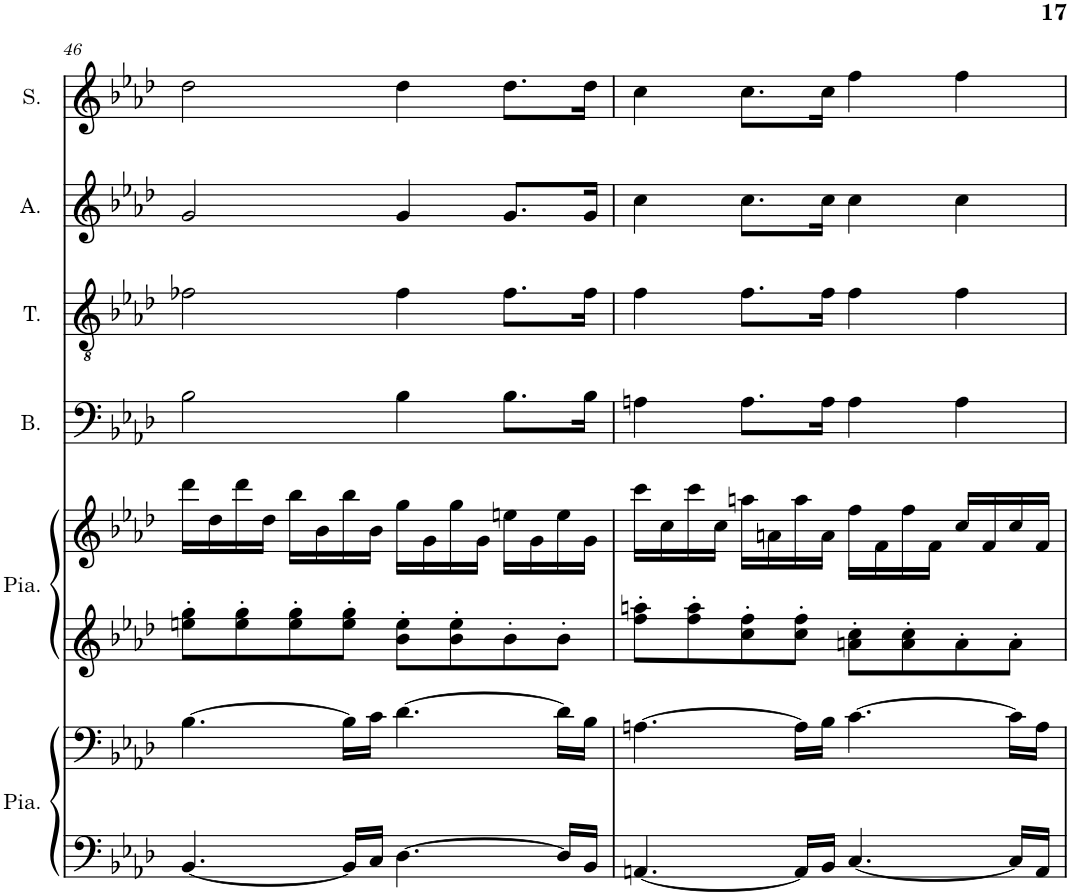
**kern	**kern	**kern	**kern	**kern	**kern	**kern	**kern
*part6	*part6	*part5	*part5	*part4	*part3	*part2	*part1
*staff8	*staff7	*staff6	*staff5	*staff4	*staff3	*staff2	*staff1
*I"Piano, main gauche	*	*I"Piano, main droite	*	*I"Basse	*I"Ténor	*I"Alto	*I"Soprano
*I'Pia.	*	*I'Pia.	*	*I'B.	*I'T.	*I'A.	*I'S.
!!LO:PB:g=z
*clefF4	*clefG2	*clefG2	*clefG2	*clefF4	*clefGv2	*clefG2	*clefG2
*k[b-e-a-d-]	*k[b-e-a-d-]	*k[b-e-a-d-]	*k[b-e-a-d-]	*k[b-e-a-d-]	*k[b-e-a-d-]	*k[b-e-a-d-]	*k[b-e-a-d-]
*M4/4	*M4/4	*M4/4	*M4/4	*M4/4	*M4/4	*M4/4	*M4/4
=46	=46	=46	=46	=46	=46	=46	=46
[4.BB-/	[4.B-\	8een\' 8gg\'L	16ddd-\LL	2B-\	2f-X\	2g/	2dd-\
.	.	.	16dd-\	.	.	.	.
.	.	8ee\' 8gg\'	16ddd-\	.	.	.	.
.	.	.	16dd-\JJ	.	.	.	.
.	.	8ee\' 8gg\'	16bb-\LL	.	.	.	.
.	.	.	16b-\	.	.	.	.
16BB-/LL]	16B-\LL]	8ee\' 8gg\'J	16bb-\	.	.	.	.
16C/JJ	16c\JJ	.	16b-\JJ	.	.	.	.
[4.D-\	[4.d-\	8b-\' 8ee\'L	16gg\LL	4B-\	4f-\	4g/	4dd-\
.	.	.	16g\	.	.	.	.
.	.	8b-\' 8ee\'	16gg\	.	.	.	.
.	.	.	16g\JJ	.	.	.	.
.	.	8b-'\	16een\LL	8.B-\L	8.f-\L	8.g/L	8.dd-\L
.	.	.	16g\	.	.	.	.
16D-/LL]	16d-\LL]	8b-'\J	16ee\	.	.	.	.
16BB-/JJ	16B-\JJ	.	16g\JJ	16B-\Jk	16f-\Jk	16g/Jk	16dd-\Jk
=47	=47	=47	=47	=47	=47	=47	=47
[4.AAn/	[4.An\	8ff\' 8aan\'L	16ccc\LL	4An\	4f\	4cc\	4cc\
.	.	.	16cc\	.	.	.	.
.	.	8ff\' 8aa\'	16ccc\	.	.	.	.
.	.	.	16cc\JJ	.	.	.	.
.	.	8cc\' 8ff\'	16aan\LL	8.A\L	8.f\L	8.cc\L	8.cc\L
.	.	.	16an\	.	.	.	.
16AA/LL]	16A\LL]	8cc\' 8ff\'J	16aa\	.	.	.	.
16BB-/JJ	16B-\JJ	.	16a\JJ	16A\Jk	16f\Jk	16cc\Jk	16cc\Jk
[4.C/	[4.c\	8an\' 8cc\'L	16ff\LL	4A\	4f\	4cc\	4ff\
.	.	.	16f\	.	.	.	.
.	.	8a\' 8cc\'	16ff\	.	.	.	.
.	.	.	16f\JJ	.	.	.	.
.	.	8a'\	16cc/LL	4A\	4f\	4cc\	4ff\
.	.	.	16f/	.	.	.	.
16C/LL]	16c\LL]	8a'\J	16cc/	.	.	.	.
16AA/JJ	16A\JJ	.	16f/JJ	.	.	.	.
=	=	=	=	=	=	=	=
*-	*-	*-	*-	*-	*-	*-	*-
